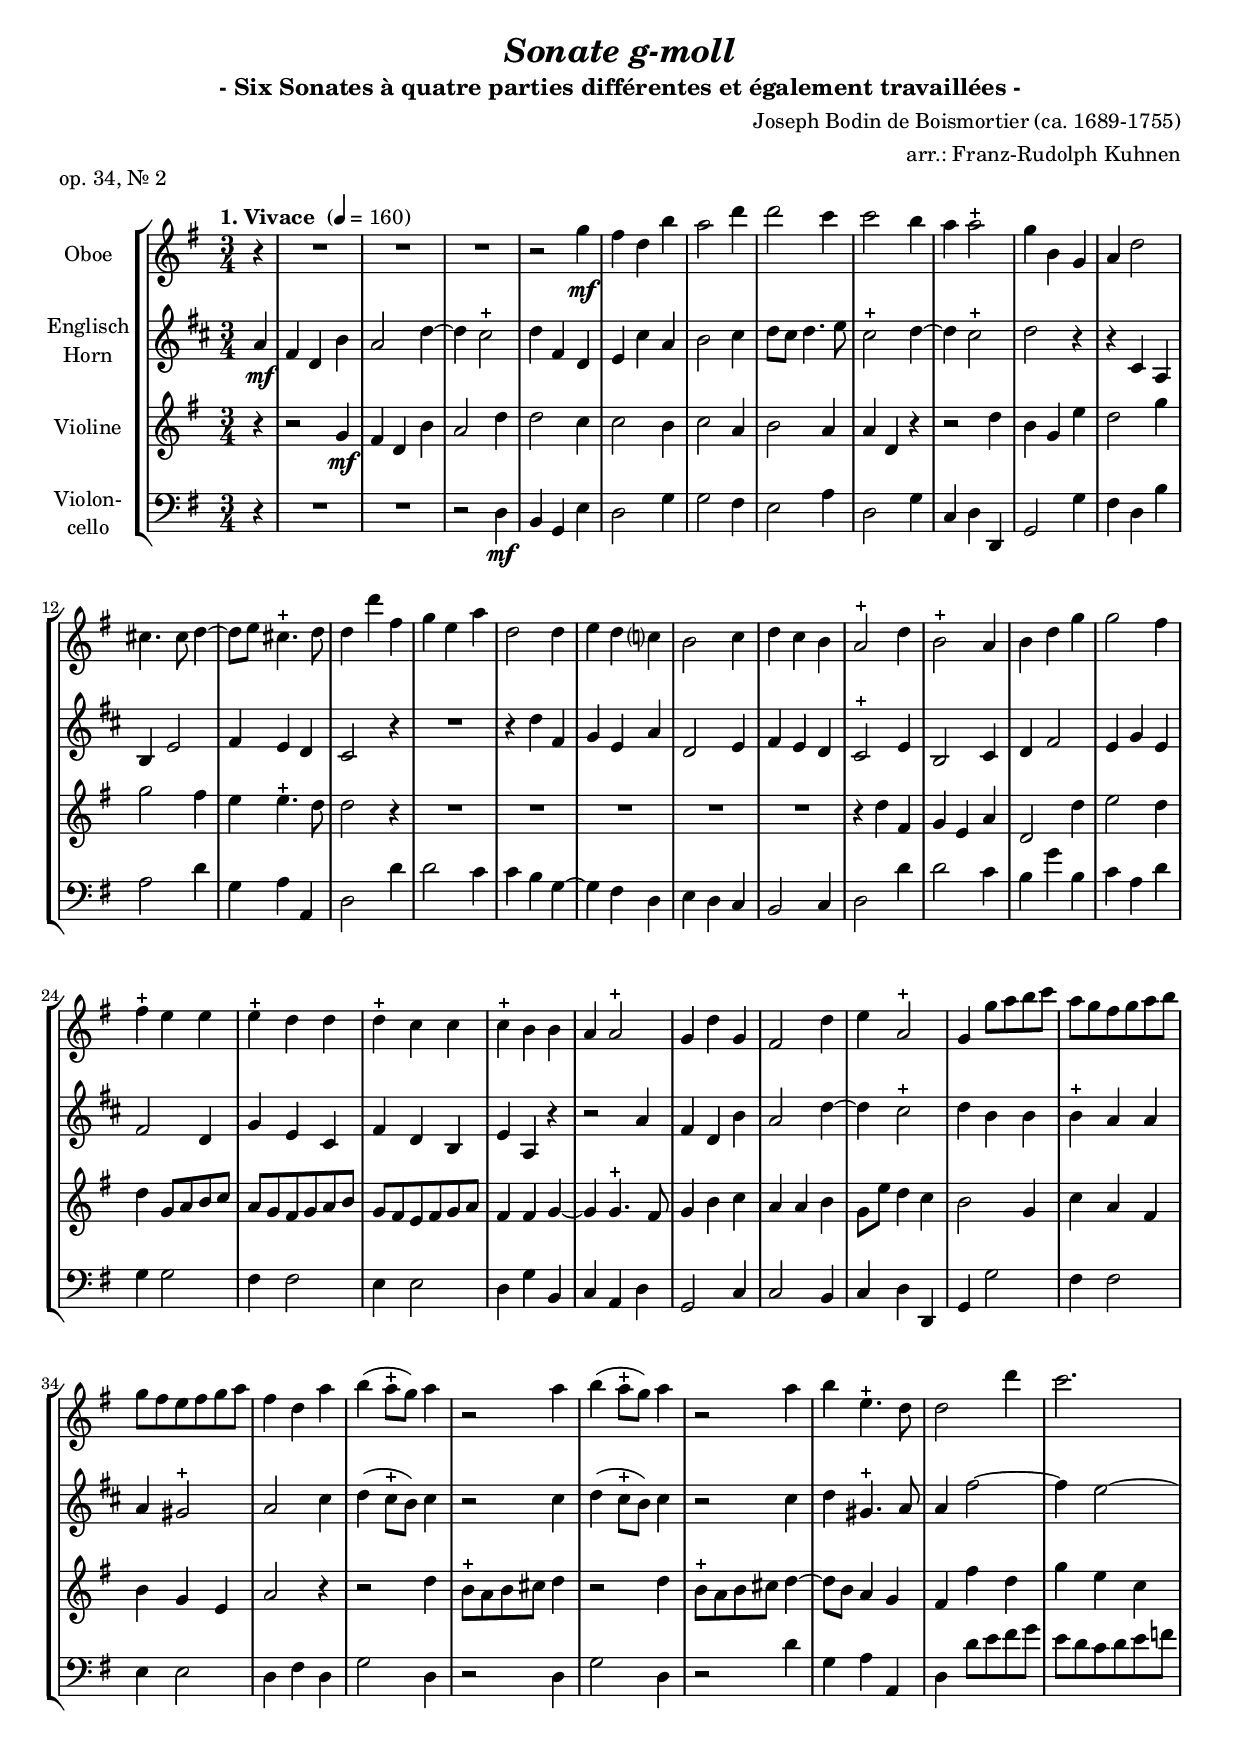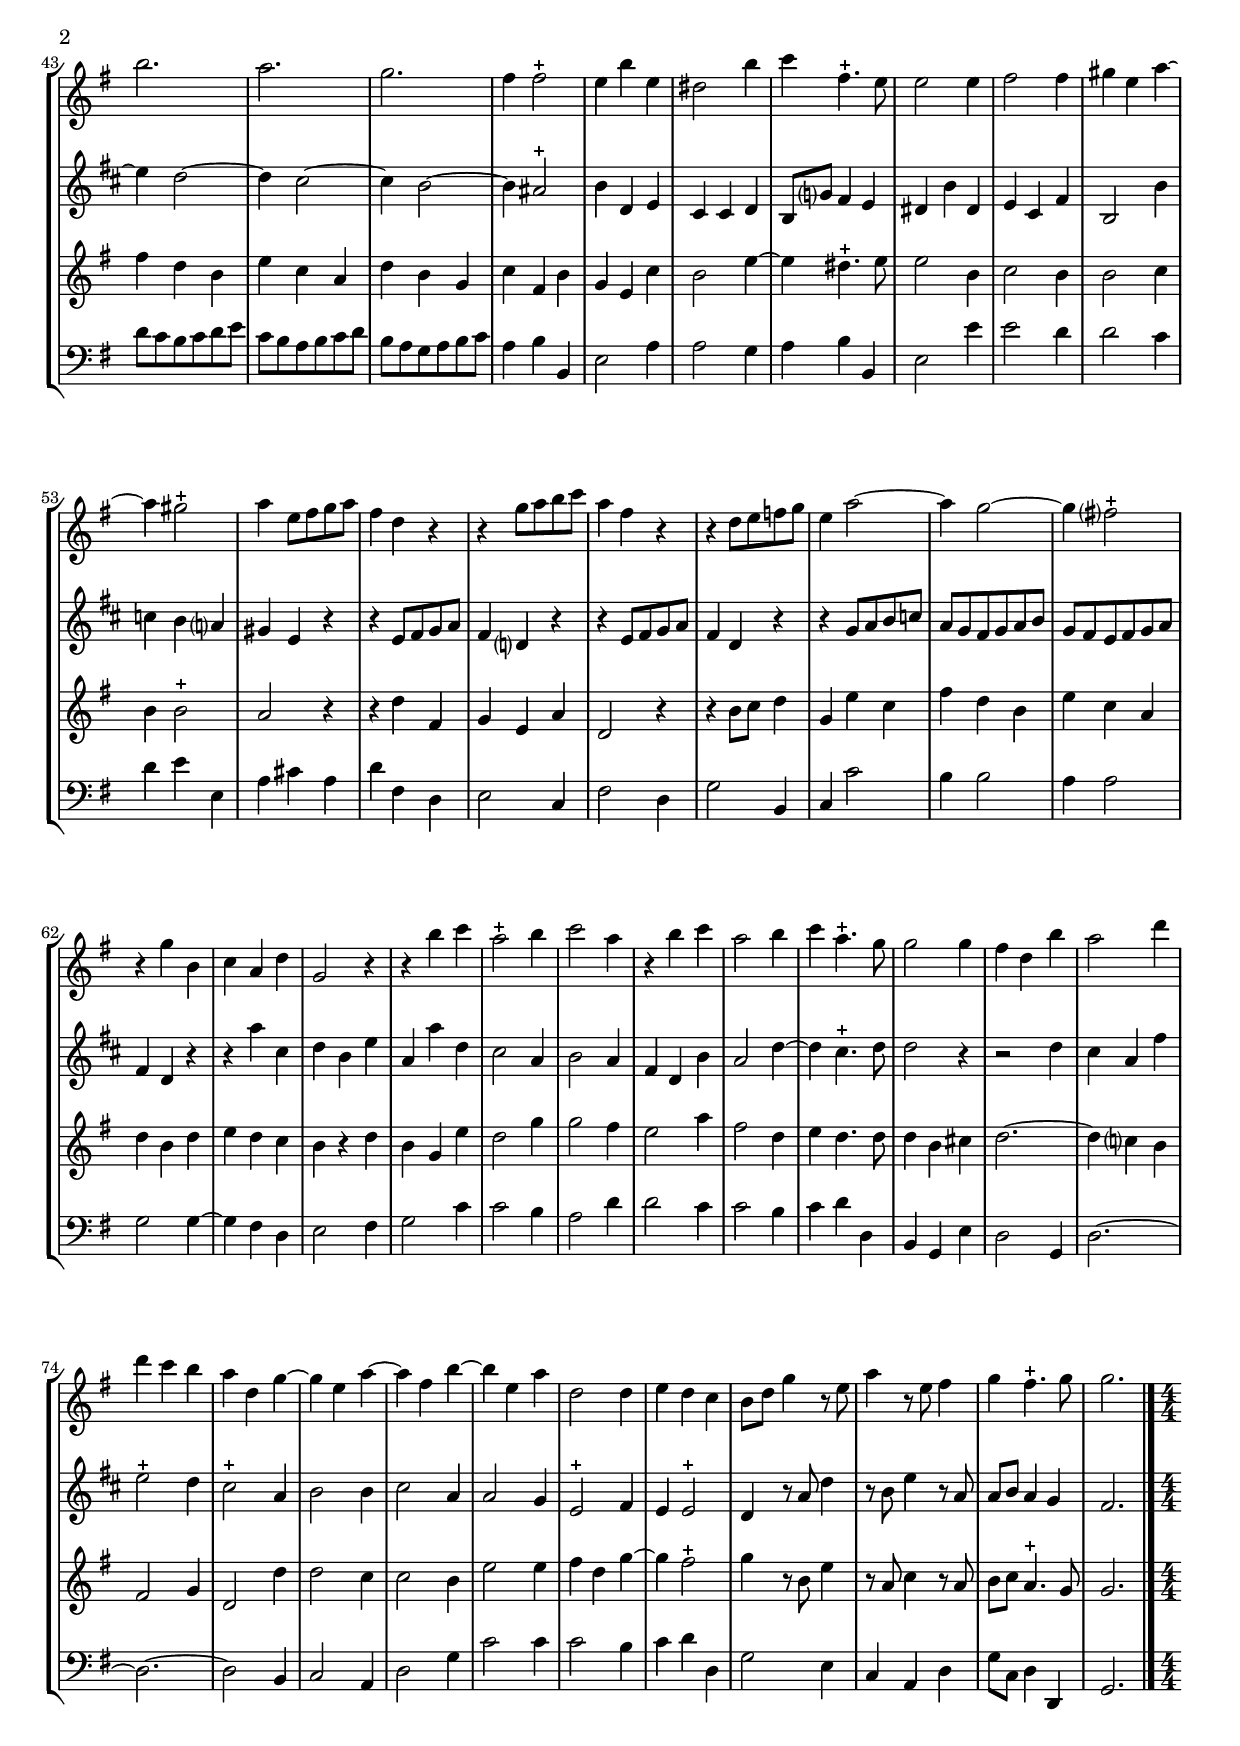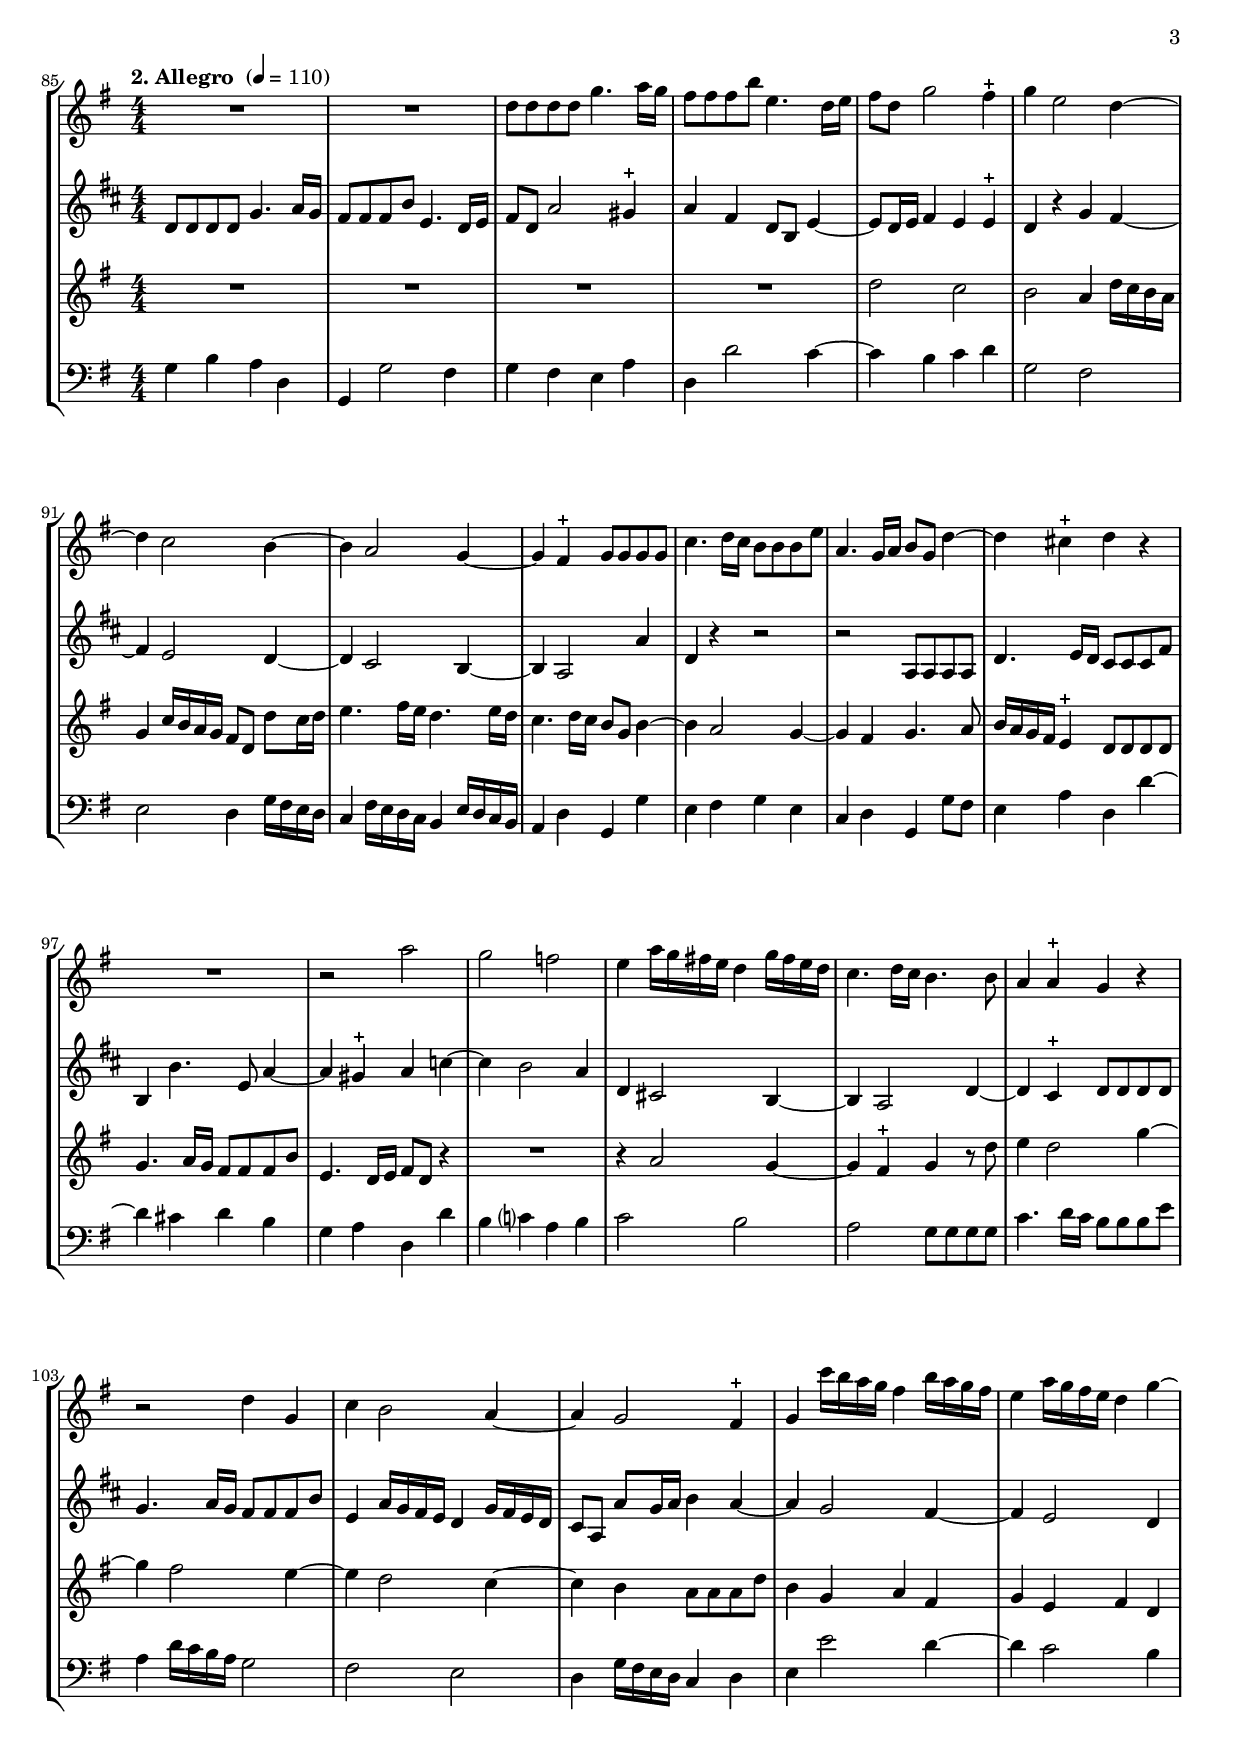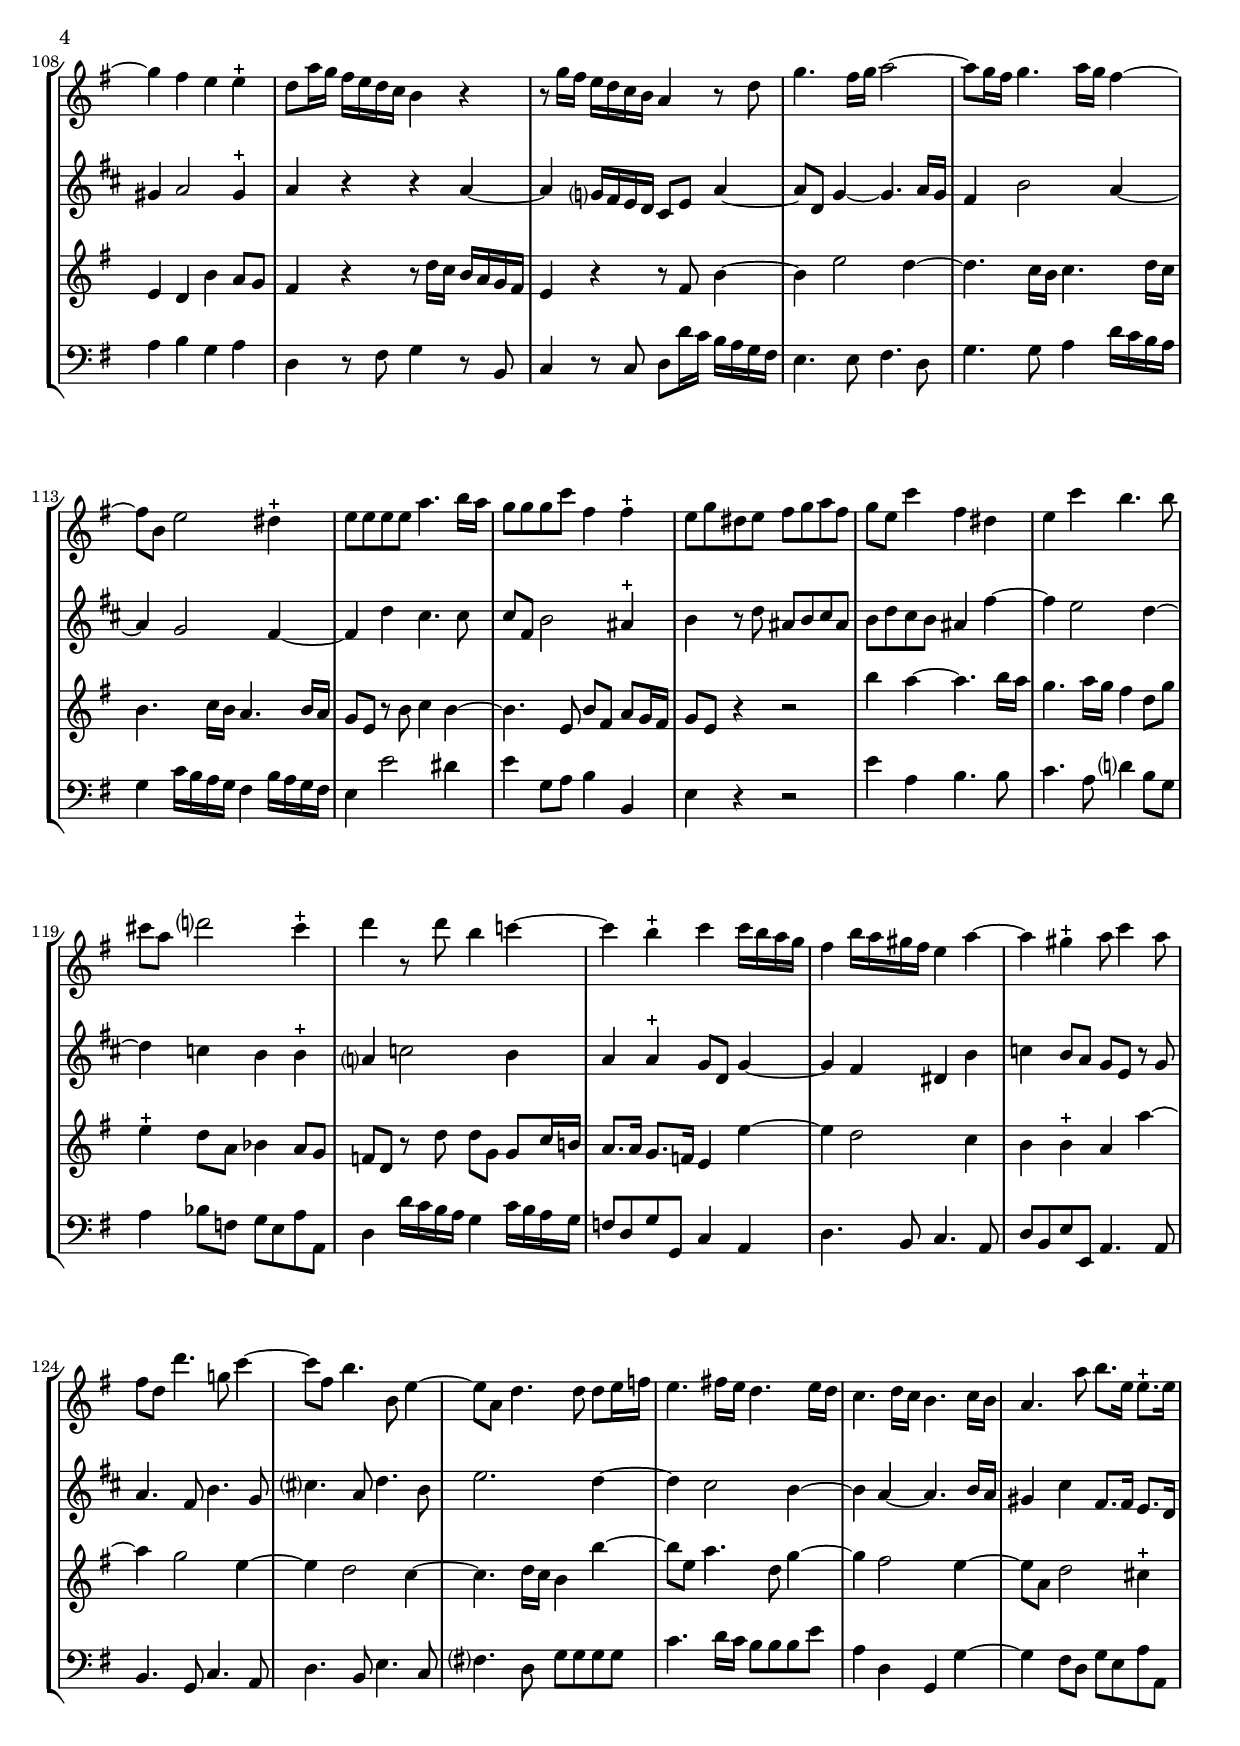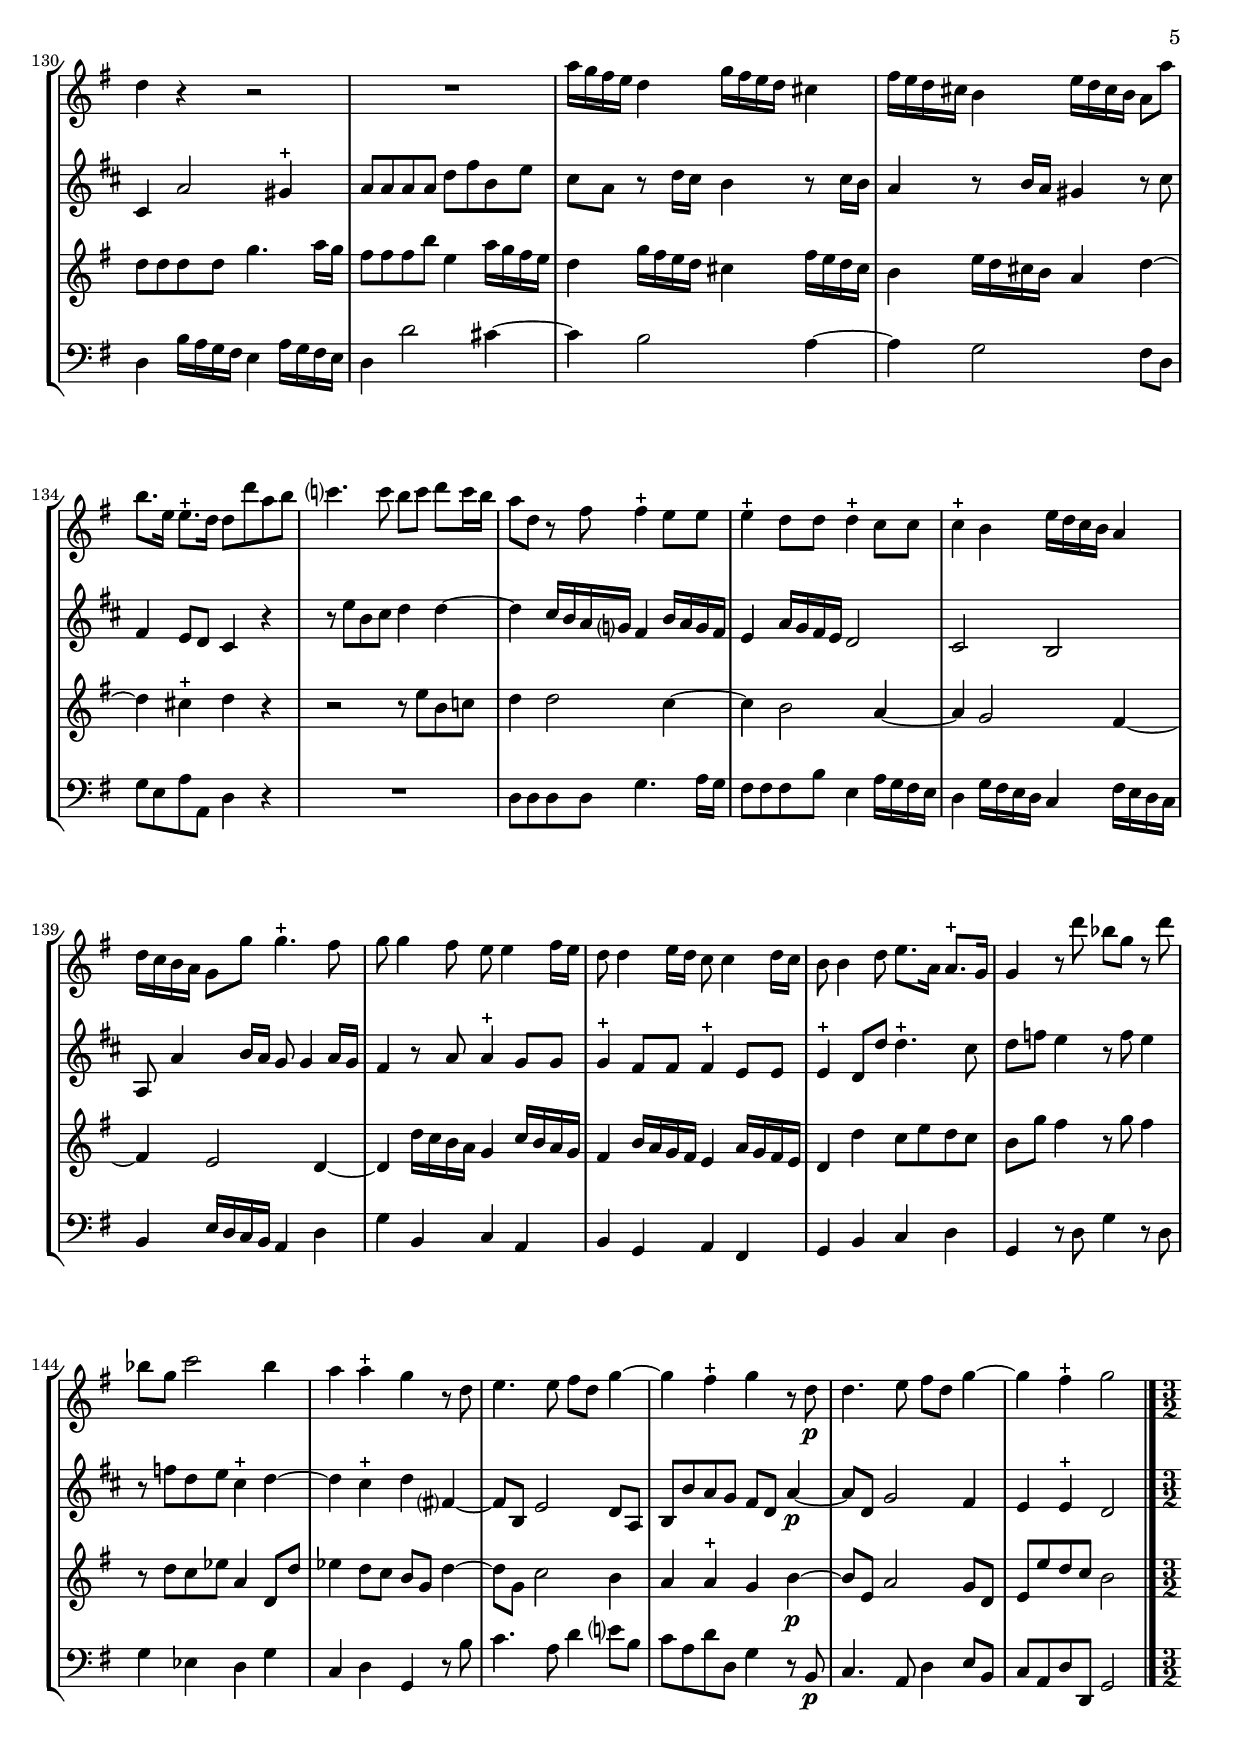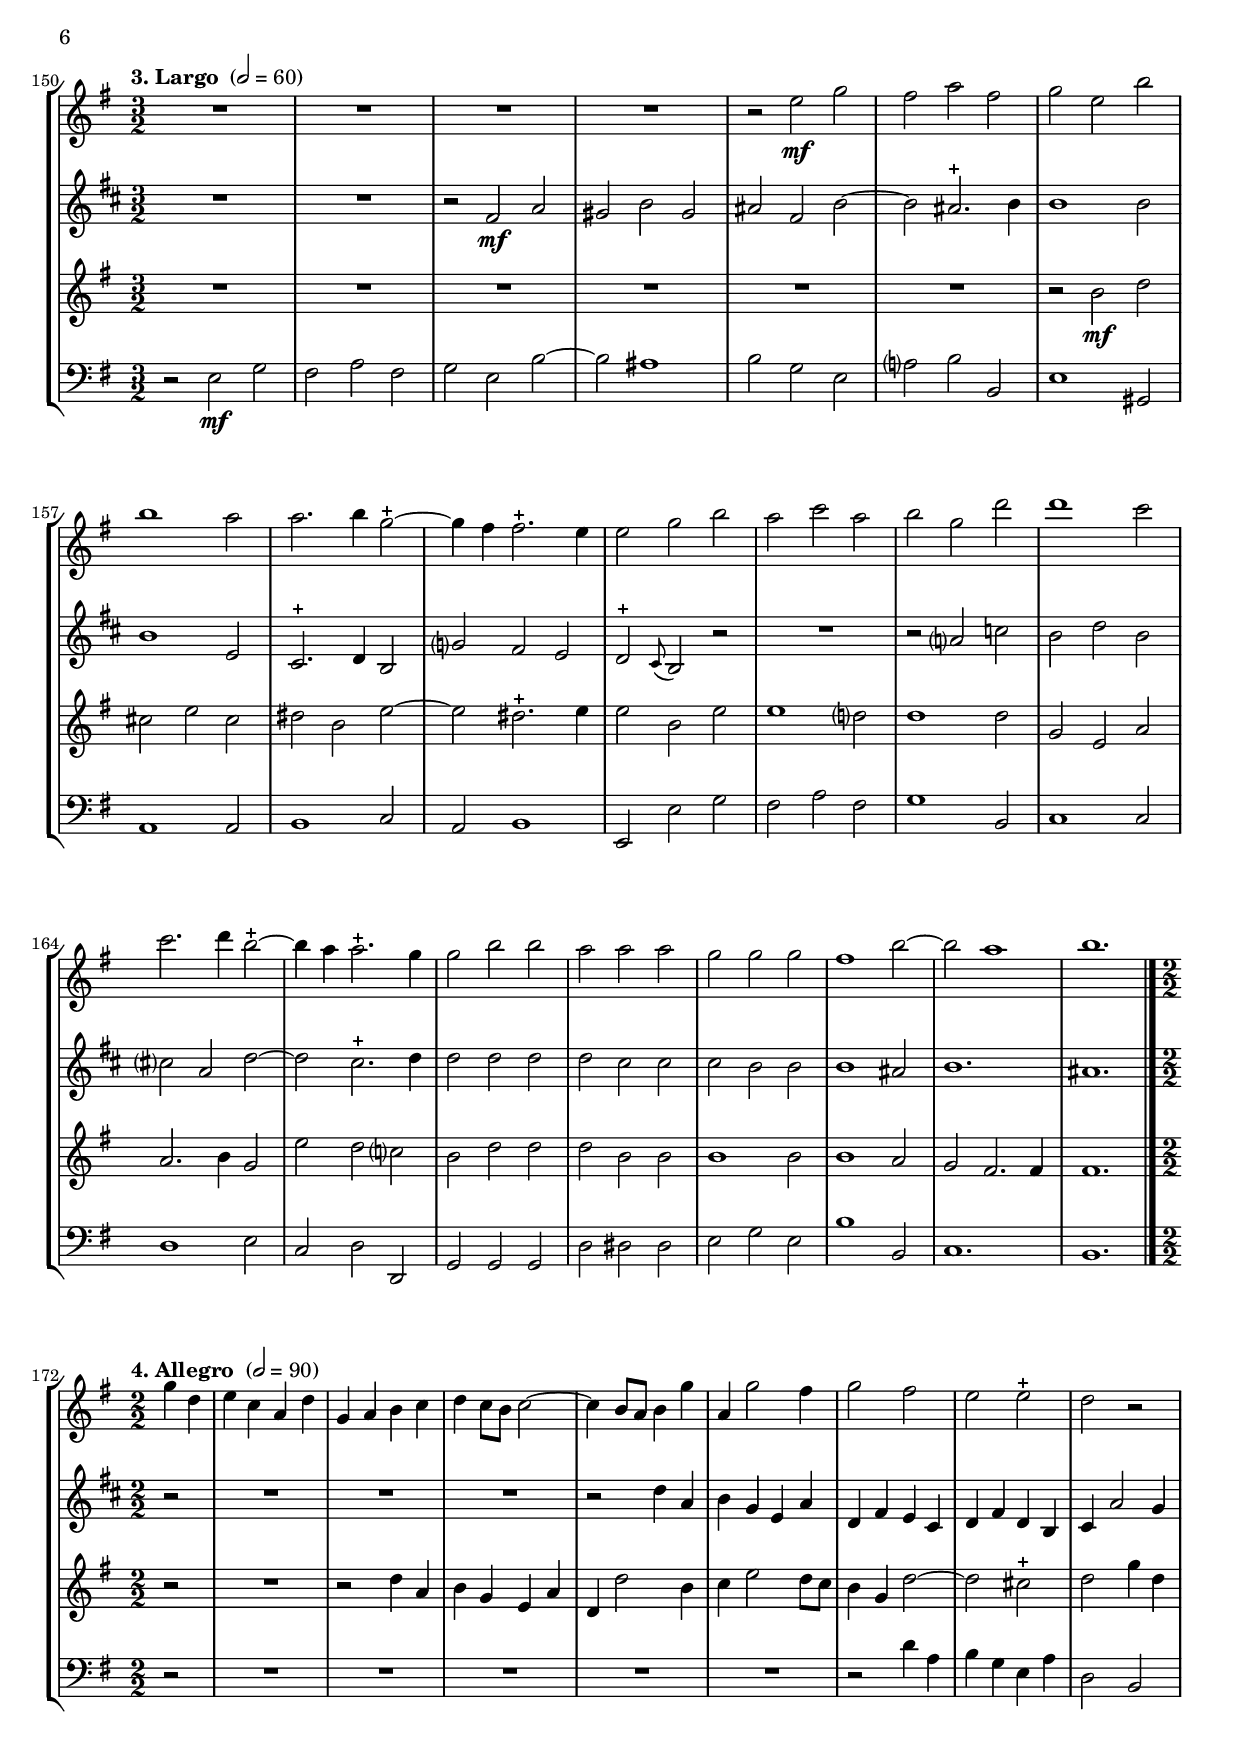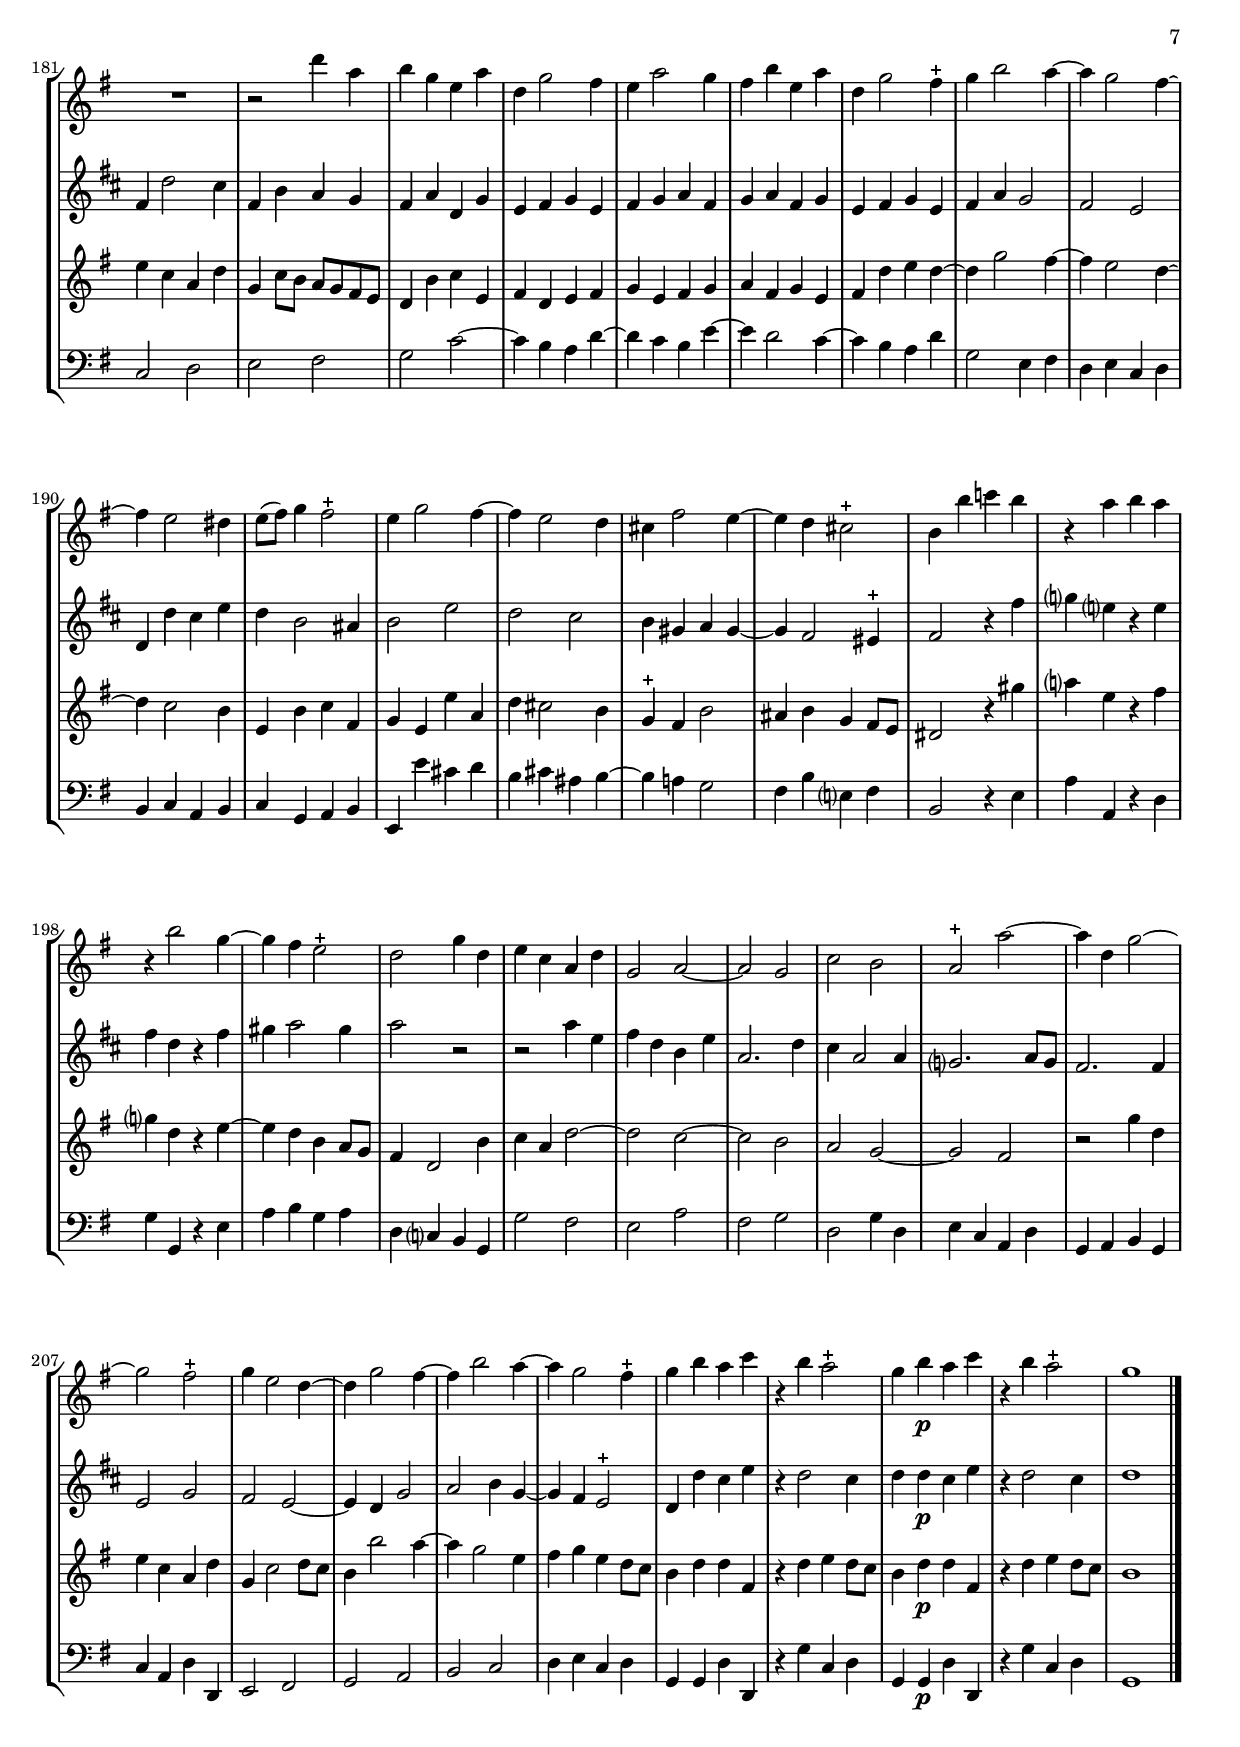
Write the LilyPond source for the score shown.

\version "2.18.2"
\include "deutsch.ly"
  
#(set-global-staff-size 18.2)

\header {
  title     = \markup \bold \italic "Sonate g-moll"
  subtitle  = "- Six Sonates à quatre parties différentes et également travaillées -"
  composer  = "Joseph Bodin de Boismortier (ca. 1689-1755)"
  arranger  = "arr.: Franz-Rudolph Kuhnen"
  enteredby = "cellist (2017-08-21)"
  piece     = "op. 34, Nr. 2"
}

voiceconsts = {
  \key g \major
  \clef "treble"
  \numericTimeSignature
  \compressFullBarRests
  % Set default beaming for all staves
%  \set Timing.beamExceptions = #'()
%  \set Timing.baseMoment     = #(ly:make-moment 1 4)
%  \set Timing.beatStructure  = #'(1 1 1)
}

mifl = "flute"
miob = "oboe"
mifh = "french horn"
mist = "string ensemble 1"
miba = "cello"

introa = {            \tempo "1. Vivace "   4=160 \time 3/4 }
introb = { \pageBreak \tempo "2. Allegro "  4=110 \time 4/4 }
introc = { \pageBreak \tempo "3. Largo "    2=60  \time 3/2 }
introd = { \break     \tempo "4. Allegro "  2=90  \time 2/2 }

va = \relative c''' {
  \voiceconsts

  \introa
  \partial 4
  r4
  R2.*3
  r2 g4\mf
  fis d h'
  a2 d4
  d2 c4
  c2 h4
  a a2-+
  g4 h, g
  a d2
  
  cis4. cis8 d4~
  d8 e cis4.-+ d8
  d4 d' fis,
  g e a
  d,2 d4
  e d c?
  h2 c4
  d c h
  a2-+ d4
  
  h2-+ a4
  h d g
  g2 fis4
  fis-+ e e
  e-+ d d
  d-+ c c
  c-+ h h
  a a2-+
  g4 d' g,

  fis2 d'4
  e a,2-+
  g4 g'8 a h c
  a g fis g a h
  g fis e fis g a
  fis4 d a'
  h( a8-+ g) a4
  r2 a4

  h( a8-+ g) a4
  r2 a4
  h e,4.-+ d8
  d2 d'4
  c2.
  h
  a
  g
  fis4 fis2-+
  e4 h' e,

  dis2 h'4
  c fis,4.-+ e8
  e2 e4
  fis2 fis4
  gis e a~
  a gis2-+
  a4 e8 fis g a
  fis4 d r
  r g8 a h c

  a4 fis r
  r d8 e f g
  e4 a2~
  a4 g2~
  g4 fis?2-+
  r4 g h,
  c a d
  g,2 r4
  r h' c

  a2-+ h4
  c2 a4
  r h c
  a2 h4
  c a4.-+ g8
  g2 g4
  fis d h'
  a2 d4
  d c h
  a d, g~

  g e a~
  a fis h~
  h e, a
  d,2 d4
  e d c
  h8 d g4 r8 e
  a4 r8 e fis4
  g fis4.-+ g8
  g2. \bar "|."

  \introb
  R1*2
  d8 d d d g4. a16 g
  fis8 fis fis h e,4. d16 e
  fis8 d g2 fis4-+

  g e2 d4~
  d c2 h4~
  h a2 g4~
  g fis-+ g8 g g g
  c4. d16 c h8 h h e

  a,4. g16 a h8 g d'4~
  d cis-+ d r
  R1
  r2 a'
  g f

  e4 a16 g fis! e d4 g16 fis e d
  c4. d16 c h4. h8
  a4 a-+ g r
  r2 d'4 g,

  c h2 a4~
  a g2 fis4-+
  g c'16 h a g fis4 h16 a g fis
  e4 a16 g fis e d4 g~

  g fis e e-+
  d8 a'16 g fis e d c h4 r
  r8 g'16 fis e d c h a4 r8 d

  g4. fis16 g a2~
  a8 g16 fis g4. a16 g fis4~
  fis8 h, e2 dis4-+
  e8 e e e a4. h16 a

  g8 g g c fis,4 fis-+
  e8 g dis e fis g a fis
  g e c'4 fis, dis
  e c' h4. h8

  cis a d?2 cis4-+
  d r8 d h4 c!~
  c h-+ c c16 h a g
  fis4 h16 a gis fis e4 a~

  a gis-+ a8 c4 a8
  fis d d'4. g,!8 c4~
  c8 fis, h4. h,8 e4~
  e8 a, d4. d8 d e16 f

  e4. fis!16 e d4. e16 d
  c4. d16 c h4. c16 h
  a4. a'8 h8. e,16 e8.-+ e16
  d4 r r2
  R1

  a'16 g fis e d4 g16 fis e d cis4
  fis16 e d cis h4 e16 d cis h a8 a'
  h8. e,16 e8.-+ d16 d8 d' a h

  c?4. c8 h c d c16 h
  a8 d, r fis fis4-+ e8 e
  e4-+ d8 d d4-+ c8 c

  c4-+ h e16 d c h a4
  d16 c h a g8 g' g4.-+ fis8
  g g4 fis8 e e4 fis16 e

  d8 d4 e16 d c8 c4 d16 c
  h8 h4 d8 e8. a,16 a8.-+ g16
  g4 r8 d'' b g r d'
  b g c2 b4

  a a-+ g r8 d
  e4. e8 fis d g4~
  g fis-+ g r8 d\p
  d4. e8 fis d g4~
  g fis-+ g2 \bar "|."

  \introc
  R1.*4
  r2 e\mf g
  fis a fis
  g e h'
  h1 a2
  a2. h4 g2~-+
  g4 fis fis2.-+ e4

  e2 g h
  a c a
  h g d'
  d1 c2
  c2. d4 h2~-+
  h4 a a2.-+ g4

  g2 h h
  a a a
  g g g
  fis1 h2~
  h a1
  h1. \bar "|."

  \introd
  \partial 2 g4 d
  e c a d
  g, a h c
  d c8 h c2~
  c4 h8 a h4 g'
  a, g'2 fis4
  g2 fis
  e e-+

  d r
  R1
  r2 d'4 a
  h g e a
  d, g2 fis4
  e a2 g4
  fis h e, a
  d, g2 fis4-+

  g h2 a4~
  a g2 fis4~
  fis e2 dis4
  e8( fis) g4 fis2-+
  e4 g2 fis4~
  fis e2 d4
  cis fis2 e4~

  e d cis2-+
  h4 h' c! h
  r a h a
  r h2 g4~
  g fis e2-+
  d g4 d
  e c a d

  g,2 a~
  a g
  c h
  a-+ a'~
  a4 d, g2~
  g fis-+
  g4 e2 d4~
  d g2 fis4~

  fis h2 a4~
  a g2 fis4-+
  g h a c
  r h a2-+
  g4 h\p a c
  r h a2-+
  g1 \bar "|."
}

vb = \relative c'' {
  \voiceconsts

  \introa
  \partial 4 d4\mf
  h g e'
  d2 g4~
  g fis2-+
  g4 h, g
  a fis' d
  e2 fis4
  g8 fis g4. a8
  fis2-+ g4~
  g fis2-+
  
  g r4
  r fis, d
  e a2
  h4 a g
  fis2 r4
  R2.
  r4 g' h,
  c a d
  g,2 a4
  h a g
  
  fis2-+ a4
  e2 fis4
  g h2
  a4 c a
  h2 g4
  c a fis
  h g e
  a d, r
  r2 d'4
  h g e'

  d2 g4~
  g fis2-+
  g4 e e
  e-+ d d
  d cis2-+
  d fis4
  g( fis8-+ e) fis4
  r2 fis4
  g( fis8-+ e) fis4

  r2 fis4
  g cis,4.-+ d8
  d4 h'2~
  h4 a2~
  a4 g2~
  g4 fis2~
  fis4 e2~
  e4 dis2-+
  e4 g, a
  fis fis g

  e8 c'? h4 a
  gis e' gis,
  a fis h
  e,2 e'4
  f e d?
  cis a r
  r a8 h c d
  h4 g? r

  r a8 h c d
  h4 g r
  r c8 d e f
  d c h c d e
  c h a h c d
  h4 g r
  r d'' fis,
  g e a

  d, d' g,
  fis2 d4
  e2 d4
  h g e'
  d2 g4~
  g fis4.-+ g8
  g2 r4
  r2 g4
  fis d h'
  a2-+ g4

  fis2-+ d4
  e2 e4
  fis2 d4
  d2 c4
  a2-+ h4
  a a2-+
  g4 r8 d' g4
  r8 e a4 r8 d,
  d e d4 c
  h2. \bar "|."

  \introb
  g8 g g g c4. d16 c
  h8 h h e a,4. g16 a
  h8 g d'2 cis4-+
  d h g8 e a4~
  a8 g16 a h4 a a-+

  g r c h~
  h a2 g4~
  g fis2 e4~
  e d2 d'4
  g, r r2
  r d8 d d d

  g4. a16 g fis8 fis fis h
  e,4 e'4. a,8 d4~
  d cis-+ d f~
  f e2 d4
  g, fis!2 e4~

  e d2 g4~
  g fis-+ g8 g g g
  c4. d16 c h8 h h e
  a,4 d16 c h a g4 c16 h a g

  fis8 d d' c16 d e4 d~
  d c2 h4~
  h a2 g4
  cis d2 cis4-+
  d r r d~

  d c?16 h a g fis8 a d4~
  d8 g, c4~ c4. d16 c
  h4 e2 d4~
  d c2 h4~
  h g' fis4. fis8

  fis h, e2 dis4-+
  e r8 g dis e fis dis
  e g fis e dis4 h'~
  h a2 g4~
  g f e e-+

  d? f2 e4 d d-+ c8 g c4~
  c h gis e'
  f e8 d c a r c
  d4. h8 e4. c8

  fis?4. d8 g4. e8
  a2. g4~
  g fis2 e4~
  e d~ d4. e16 d
  cis4 fis h,8. h16 a8. g16
  fis4 d'2 cis4-+

  d8 d d d g h e, a
  fis d r g16 fis e4 r8 fis16 e
  d4 r8 e16 d cis4 r8 fis
  h,4 a8 g fis4 r

  r8 a' e fis g4 g~
  g fis16 e d c? h4 e16 d c h
  a4 d16 c h a g2
  fis e
  d8 d'4 e16 d c8 c4 d16 c

  h4 r8 d d4-+ c8 c
  c4-+ h8 h h4-+ a8 a
  a4-+ g8 g' g4.-+ fis8
  g b a4 r8 b a4
  r8 b g a fis4-+ g~

  g fis-+ g h,?~
  h8 e, a2 g8 d
  e e' d c h g d'4~\p
  d8 g, c2 h4
  a a-+ g2 \bar "|."

  \introc
  R1.*2
  r2 h\mf d
  cis e cis
  dis h e~
  e dis2.-+ e4
  e1 e2
  e1 a,2

  fis2.-+ g4 e2
  c'? h a
  g-+ \appoggiatura fis8 e2 r
  R1.
  r2 d'? f
  e g e
  fis? d g~

  g fis2.-+ g4
  g2 g g
  g fis fis
  fis e e
  e1 dis2
  e1.
  dis \bar "|."

  \introd
  \partial 2 r2
  R1*3
  r2 g4 d
  e c a d
  g, h a fis
  g h g e
  fis d'2 c4
  h g'2 fis4

  h, e d c
  h d g, c
  a h c a
  h c d h
  c d h c
  a h c a

  h d c2
  h a
  g4 g' fis a
  g e2 dis4
  e2 a
  g fis
  e4 cis d cis~

  cis h2 ais4-+
  h2 r4 h'
  c? a? r a
  h g r h
  cis d2 cis4
  d2 r
  r d4 a

  h g e a
  d,2. g4
  fis d2 d4
  c?2. d8 c
  h2. h4
  a2 c
  h a~
  a4 g c2

  d e4 c~
  c h a2-+
  g4 g' fis a
  r g2 fis4
  g g\p fis a
  r g2 fis4
  g1 \bar "|."
}

vc = \relative c'' {
  \voiceconsts

  \introa
  \partial 4 r4
  r2 g4\mf
  fis d h'
  a2 d4
  d2 c4
  c2 h4
  c2 a4
  h2 a4
  a d, r
  r2 d'4
  
  h g e'
  d2 g4
  g2 fis4
  e e4.-+ d8
  d2 r4
  R2.*5
  r4 d fis,
  g e a
  d,2 d'4
  e2 d4
  
  d g,8 a h c
  a g fis g a h
  g fis e fis g a
  fis4 fis g~
  g g4.-+ fis8
  g4 h c
  a a h

  g8 e' d4 c
  h2 g4
  c a fis
  h g e
  a2 r4
  r2 d4
  h8-+ a h cis d4
  r2 d4

  h8-+ a h cis d4~
  d8 h a4 g
  fis fis' d
  g e c
  fis d h
  e c a
  d h g
  c fis, h

  g e c'
  h2 e4~
  e dis4.-+ e8
  e2 h4
  c2 h4
  h2 c4
  h h2-+
  a r4
  r d fis,
  g e a

  d,2 r4
  r h'8 c d4
  g, e' c
  fis d h
  e c a
  d h d
  e d c
  h r d
  h g e'

  d2 g4
  g2 fis4
  e2 a4
  fis2 d4
  e d4. d8
  d4 h cis
  d2.~
  d4 c? h
  fis2 g4
  d2 d'4

  d2 c4
  c2 h4
  e2 e4
  fis d g~
  g fis2-+
  g4 r8 h, e4
  r8 a, c4 r8 a
  h c a4.-+ g8
  g2. \bar "|."

  \introb
  R1*4
  d'2 c
  h a4 d16 c h a
  g4 c16 h a g fis8 d d' c16 d

  e4. fis16 e d4. e16 d
  c4. d16 c h8 g h4~
  h a2 g4~
  g fis g4. a8

  h16 a g fis e4-+ d8 d d d
  g4. a16 g fis8 fis fis h
  e,4. d16 e fis8 d r4

  R1
  r4 a'2 g4~
  g fis-+ g r8 d'
  e4 d2 g4~
  g fis2 e4~

  e d2 c4~
  c h a8 a a d
  h4 g a fis
  g e fis d

  e d h' a8 g
  fis4 r r8 d'16 c h a g fis
  e4 r r8 fis h4~
  h e2 d4~

  d4. c16 h c4. d16 c
  h4. c16 h a4. h16 a
  g8 e r h' c4 h~
  h4. e,8 h' fis a g16 fis

  g8 e r4 r2
  h''4 a~ a4. h16 a
  g4. a16 g fis4 d8 g
  e4-+ d8 a b4 a8 g

  f d r d' d g, g c16 h!
  a8. a16 g8. f16 e4 e'~
  e d2 c4
  h h-+ a a'~

  a g2 e4~
  e d2 c4~
  c4. d16 c h4 h'~
  h8 e, a4. d,8 g4~
  g fis2 e4~

  e8 a, d2 cis4-+
  d8 d d d g4. a16 g
  fis8 fis fis h e,4 a16 g fis e

  d4 g16 fis e d cis4 fis16 e d cis
  h4 e16 d cis h a4 d~
  d cis-+ d r

  r2 r8 e h c!
  d4 d2 c4~
  c h2 a4~
  a g2 fis4~
  fis e2 d4~

  d d'16 c h a g4 c16 h a g
  fis4 h16 a g fis e4 a16 g fis e
  d4 d' c8 e d c

  h g' fis4 r8 g fis4
  r8 d c es a,4 d,8 d'
  es4 d8 c h g d'4~

  d8 g, c2 h4
  a a-+ g h~\p
  h8 e, a2 g8 d
  e e' d c h2 \bar "|."

  \introc
  R1.*6
  r2 h\mf d
  cis e cis
  dis h e~
  e dis2.-+ e4
  e2 h e

  e1 d?2
  d1 d2
  g, e a
  a2. h4 g2
  e' d c?

  h d d
  d h h
  h1 h2
  h1 a2
  g fis2. fis4
  fis1. \bar "|."

  \introd
  \partial 2 r2
  R1
  r2 d'4 a
  h g e a
  d, d'2 h4
  c e2 d8 c
  h4 g d'2~
  d cis-+

  d g4 d
  e c a d
  g, c8 h a g fis e
  d4 h' c e,
  fis d e fis
  g e fis g
  a fis g e

  fis d' e d~
  d g2 fis4~
  fis e2 d4~
  d c2 h4
  e, h' c fis,
  g e e' a,
  d cis2 h4
  g-+ fis h2

  ais4 h g fis8 e
  dis2 r4 gis'
  a? e r fis
  g? d r e~
  e d h a8 g
  fis4 d2 h'4
  c a d2~

  d c~
  c h
  a g~
  g fis
  r g'4 d
  e c a d
  g, c2 d8 c
  h4 h'2
  a4~

  a g2 e4
  fis g e d8 c
  h4 d d fis,
  r d' e d8 c
  h4 d\p d fis,
  r d' e d8 c
  h1 \bar "|."
}

vd = \relative c {
  \voiceconsts
  \clef "bass"
  
  \introa
  \partial 4 r4
  R2.*2
  r2 d4\mf
  h g e'
  d2 g4
  g2 fis4
  e2 a4
  d,2 g4
  c, d d,
  g2 g'4

  fis d h'
  a2 d4
  g, a a,
  d2 d'4
  d2 c4
  c h g~
  g fis d
  e d c
  h2 c4
  
  d2 d'4
  d2 c4
  h g' h,
  c a d
  g, g2
  fis4 fis2
  e4 e2
  d4 g h,
  c a d
  
  g,2 c4
  c2 h4
  c d d,
  g g'2
  fis4 fis2
  e4 e2
  d4 fis d
  g2 d4
  r2 d4
  g2 d4

  r2 d'4
  g, a a,
  d d'8 e fis g
  e d c d e f
  d c h c d e
  c h a h c d
  h a g a h c

  a4 h h,
  e2 a4
  a2 g4
  a h h,
  e2 e'4
  e2 d4
  d2 c4
  d e e,
  a cis a

  d fis, d
  e2 c4
  fis2 d4
  g2 h,4
  c c'2
  h4 h2
  a4 a2
  g g4~
  g fis d
  e2 fis4

  g2 c4
  c2 h4
  a2 d4
  d2 c4
  c2 h4
  c d d,
  h g e'
  d2 g,4
  d'2.~
  d~

  d2 h4
  c2 a4
  d2 g4
  c2 c4
  c2 h4
  c d d,
  g2 e4
  c a d
  g8 c, d4 d,
  g2. \bar "|."

  \introb
  g'4 h a d,
  g, g'2 fis4
  g fis e a
  d, d'2 c4~
  c h c d

  g,2 fis
  e d4 g16 fis e d
  c4 fis16 e d c h4 e16 d c h
  a4 d g, g'
  e fis g e

  c d g, g'8 fis
  e4 a d, d'~
  d cis d h
  g a d, d'
  h c? a h
  c2 h

  a g8 g g g
  c4. d16 c h8 h h e
  a,4 d16 c h a g2
  fis e
  d4 g16 fis e d c4 d

  e e'2 d4~
  d c2 h4
  a h g a
  d, r8 fis g4 r8 h,
  c4 r8 c d d'16 c h a g fis

  e4. e8 fis4. d8
  g4. g8 a4 d16 c h a
  g4 c16 h a g fis4 h16 a g fis
  e4 e'2 dis4
  e g,8 a h4 h,

  e r r2
  e'4 a, h4. h8
  c4. a8 d?4 h8 g
  a4 b8 f g e a a,
  d4 d'16 c h a g4 c16 h a g
  f8 d g g, c4 a
  d4. h8 c4. a8
  d h e e, a4. a8
  h4. g8 c4. a8
  d4. h8 e4. c8

  fis?4. d8 g g g g
  c4. d16 c h8 h h e
  a,4 d, g, g'~
  g fis8 d g e a a,

  d4 h'16 a g fis e4 a16 g fis e
  d4 d'2 cis4~
  cis h2 a4~
  a g2 fis8 d
  g e a a, d4 r

  R1
  d8 d d d g4. a16 g
  fis8 fis fis h e,4 a16 g fis e
  d4 g16 fis e d c4 fis16 e d c
  h4 e16 d c h a4 d

  g h, c a
  h g a fis
  g h c d
  g, r8 d' g4 r8 d
  g4 es d g

  c, d g, r8 h'
  c4. a8 d4 e?8 h
  c a d d, g4 r8 h,\p
  c4. a8 d4 e8 h
  c a d d, g2 \bar "|."

  \introc
  r e'\mf g
  fis a fis
  g e h'~
  h ais1
  h2 g e
  a? h h,
  e1 gis,2

  a1 a2
  h1 c2
  a h1
  e,2 e' g
  fis a fis
  g1 h,2
  c1 c2
  d1 e2

  c d d,
  g g g
  d' dis dis
  e g e
  h'1 h,2
  c1.
  h \bar "|."

  \introd
  \partial 2 r2
  R1*5
  r2 d'4 a
  h g e a
  d,2 h
  c d
  e fis
  g c~

  c4 h a d~
  d c h e~
  e d2 c4~
  c h a d
  g,2 e4 fis
  d e c d

  h c a h
  c g a h
  e, e'' cis d
  h cis ais h~
  h a! g2
  fis4 h e,? fis

  h,2 r4 e
  a a, r d
  g g, r e'
  a h g a
  d, c? h g
  g'2 fis
  e a

  fis g
  d g4 d
  e c a d
  g, a h g
  c a d d,
  e2 fis
  g a

  h c
  d4 e c d
  g, g d' d,
  r g' c, d
  g, g\p d' d,
  r g' c, d
  g,1 \bar "|."
}


music = \new StaffGroup <<
      \new Staff {
	\set Staff.midiInstrument = \miob
	\set Staff.instrumentName = \markup \center-column { "Oboe" }
	\transpose g g { \va }
      }

      \new Staff {
	\set Staff.midiInstrument = \mifh
	\set Staff.instrumentName = \markup \center-column { "Englisch" "Horn" }
	\transpose g d { \vb }
      }

      \new Staff {
	\set Staff.midiInstrument = \mist
	\set Staff.instrumentName = \markup \center-column { "Violine" }
	\transpose g g { \vc }
      }

      \new Staff {
	\set Staff.midiInstrument = \miba
	\set Staff.instrumentName = \markup \center-column { "Violon-" "cello" }
	\transpose g g { \vd }
      }
>>

\book {
  \score {
    \music
    \layout {}
  }

  \score {
    \unfoldRepeats \music

    \midi {
      \context {
        \Score
      }
    }
  }
}
